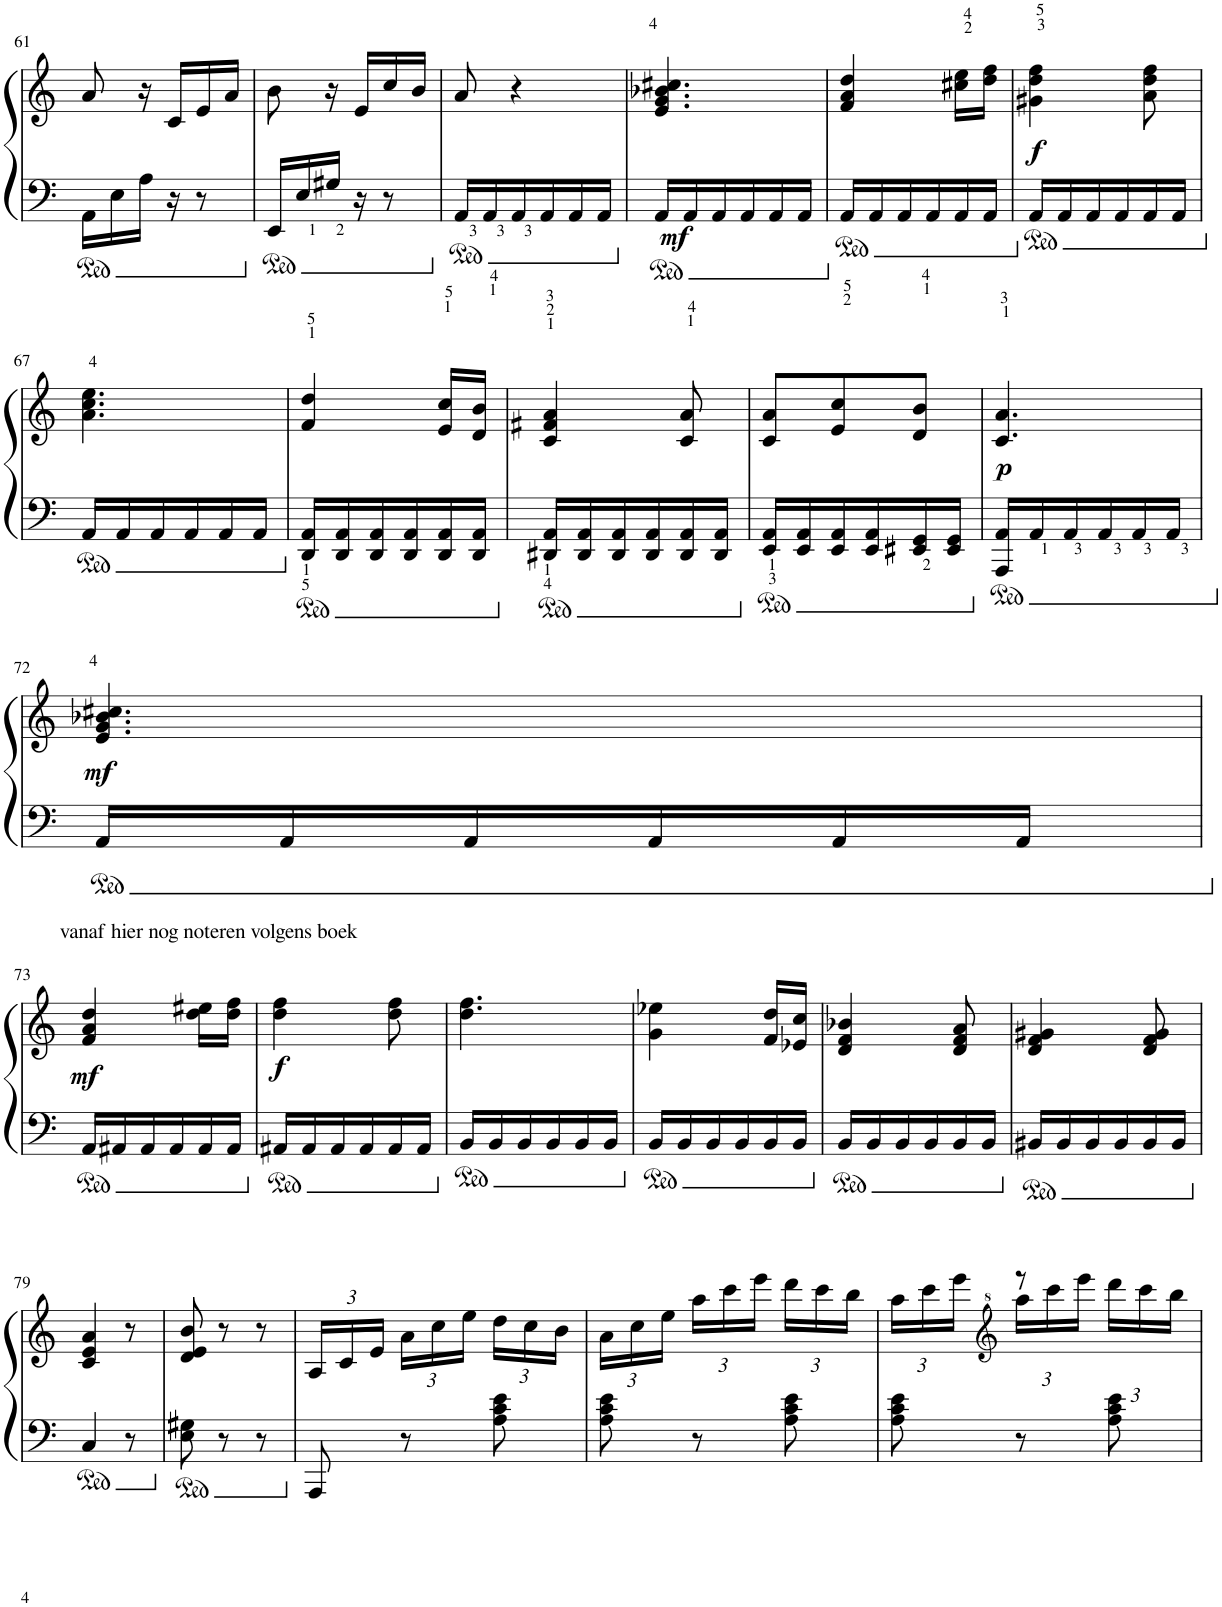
**kern	**kern	**dynam
*part1	*part1	*part1
*staff2	*staff1	*staff1/2
*I"Piano	*	*
*I'Pno	*	*
!!LO:PB:g=z
*clefF4	*clefG2	*
*k[]	*k[]	*
*M3/8	*M3/8	*
=61	=61	=61
16AA\LL	8a/	.
16E\	.	.
16A\JJ	16r	.
16r	16c/LL	.
8r	16e/	.
.	16a/JJ	.
=62	=62	=62
16EE/LL	8b\	.
16E/	.	.
16G#X/JJ	16r	.
16r	16e/LL	.
8r	16cc/	.
.	16b/JJ	.
=63	=63	=63
16AA/LL	8a/	.
16AA/	.	.
16AA/	4r	.
16AA/	.	.
16AA/	.	.
16AA/JJ	.	.
=64	=64	=64
16AA/LL	4.e/ 4.g/ 4.b-X/ 4.cc#X/	.
!	!	!LO:DY:b=2
16AA/	.	mf
16AA/	.	.
16AA/	.	.
16AA/	.	.
16AA/JJ	.	.
=65	=65	=65
16AA/LL	4f/ 4a/ 4dd/	.
16AA/	.	.
16AA/	.	.
16AA/	.	.
16AA/	16cc#X\ 16ee\LL	.
16AA/JJ	16dd\ 16ff\JJ	.
=66	=66	=66
!	!	!LO:DY:b
16AA/LL	4g#X\ 4dd\ 4ff\	f
16AA/	.	.
16AA/	.	.
16AA/	.	.
16AA/	8a\ 8dd\ 8ff\	.
16AA/JJ	.	.
!!LO:LB:g=z
=67	=67	=67
16AA/LL	4.a\ 4.cc\ 4.ee\	.
16AA/	.	.
16AA/	.	.
16AA/	.	.
16AA/	.	.
16AA/JJ	.	.
=68	=68	=68
16DD/ 16AA/LL	4f/ 4dd/	.
16DD/ 16AA/	.	.
16DD/ 16AA/	.	.
16DD/ 16AA/	.	.
16DD/ 16AA/	16e/ 16cc/LL	.
16DD/ 16AA/JJ	16d/ 16b/JJ	.
=69	=69	=69
16DD#X/ 16AA/LL	4c/ 4f#X/ 4a/	.
16DD#/ 16AA/	.	.
16DD#/ 16AA/	.	.
16DD#/ 16AA/	.	.
16DD#/ 16AA/	8c/ 8a/	.
16DD#/ 16AA/JJ	.	.
=70	=70	=70
16EE/ 16AA/LL	8c/ 8a/L	.
16EE/ 16AA/	.	.
16EE/ 16AA/	8e/ 8cc/	.
16EE/ 16AA/	.	.
16EE/ 16GG#X/	8d/ 8b/J	.
16EE/ 16GG#/JJ	.	.
=71	=71	=71
!	!	!LO:DY:b
16AAA/ 16AA/LL	4.c/ 4.a/	p
16AA/	.	.
16AA/	.	.
16AA/	.	.
16AA/	.	.
16AA/JJ	.	.
!!LO:LB:g=z
=72	=72	=72
!	!	!LO:DY:b
16AA/LL	4.e/ 4.g/ 4.b-X/ 4.cc#X/	mf
16AA/	.	.
16AA/	.	.
16AA/	.	.
16AA/	.	.
16AA/JJ	.	.
!!LO:LB:g=z
=73	=73	=73
!	!LO:TX:a:t=vanaf hier nog noteren volgens boek	!
!	!	!LO:DY:b
16AA/LL	4f/ 4a/ 4dd/	mf
16AA#X/	.	.
16AA#/	.	.
16AA#/	.	.
16AA#/	16dd\ 16ee#X\LL	.
16AA#/JJ	16dd\ 16ff\JJ	.
=74	=74	=74
!	!	!LO:DY:b
16AA#X/LL	4dd\ 4ff\	f
16AA#/	.	.
16AA#/	.	.
16AA#/	.	.
16AA#/	8dd\ 8ff\	.
16AA#/JJ	.	.
=75	=75	=75
16BB/LL	4.dd\ 4.ff\	.
16BB/	.	.
16BB/	.	.
16BB/	.	.
16BB/	.	.
16BB/JJ	.	.
=76	=76	=76
16BB/LL	4g\ 4ee-X\	.
16BB/	.	.
16BB/	.	.
16BB/	.	.
16BB/	16f/ 16dd/LL	.
16BB/JJ	16e-X/ 16cc/JJ	.
=77	=77	=77
16BB/LL	4d/ 4f/ 4b-X/	.
16BB/	.	.
16BB/	.	.
16BB/	.	.
16BB/	8d/ 8f/ 8a/	.
16BB/JJ	.	.
=78	=78	=78
16BB#X/LL	4d/ 4f/ 4g#X/	.
16BB#/	.	.
16BB#/	.	.
16BB#/	.	.
16BB#/	8d/ 8f/ 8g#/	.
16BB#/JJ	.	.
!!LO:LB:g=z
=79	=79	=79
4C/	4c/ 4e/ 4a/	.
8r	8r	.
=80	=80	=80
8E\ 8G#X\	8d/ 8e/ 8b/	.
8r	8r	.
8r	8r	.
=81	=81	=81
*	*Xbrackettup	*
8AAA/	24A/LL	.
.	24c/	.
.	24e/JJ	.
8r	24a\LL	.
.	24cc\	.
.	24ee\JJ	.
8A\ 8c\ 8e\	24dd\LL	.
.	24cc\	.
.	24b\JJ	.
=82	=82	=82
*	*^	*
8A\ 8c\ 8e\	24a\LL	8ryy	.
.	24cc\	.	.
.	24ee\JJ	.	.
8r	8ryy	24aa\LL	.
.	.	24ccc\	.
.	.	24eee\JJ	.
8A\ 8c\ 8e\	8ryy	24ddd\LL	.
.	.	24ccc\	.
.	.	24bb\JJ	.
=83	=83	=83	=83
8A\ 8c\ 8e\	24aa\LL	16ryy	.
.	24ccc\	.	.
.	.	32ryy	.
.	24eee\JJ	.	.
.	.	32ryy	.
*	*clefG^2	*	*
8r	8r	24aaa\LL	.
.	.	24cccc\	.
.	.	24eeee\JJ	.
8A\ 8c\ 8e\	8ryy	24dddd\LL	.
.	.	24cccc\	.
.	.	24bbb\JJ	.
*	*v	*v	*
=	=	=
*-	*-	*-
